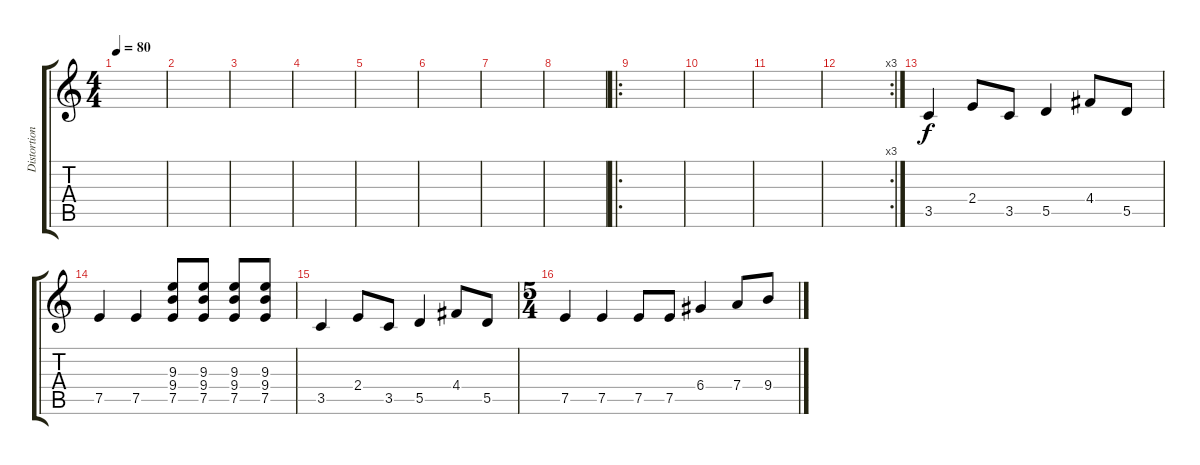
\track ("Distortion" "Distortion") {instrument distortionguitar}
\staff {score tabs}
\tuning (E4 B3 G3 D3 A2 E2) {hide}
\ts (4 4)
\tempo 80
\clef g2
\ks c
|
|
|
|
|
|
|
|
\ro
|
|
|
\rc 3
|
3.5.4 2.4.8 3.5.8 5.5.4 4.4.8 5.5.8 |
7.5.4 7.5.4 (9.3 9.4 7.5).8 (9.3 9.4 7.5).8 (9.3 9.4 7.5).8 (9.3 9.4 7.5).8 |
3.5.4 2.4.8 3.5.8 5.5.4 4.4.8 5.5.8 |
\ts (5 4)
7.5.4 7.5.4 7.5.8 7.5.8 6.4.4 7.4.8 9.4.8
